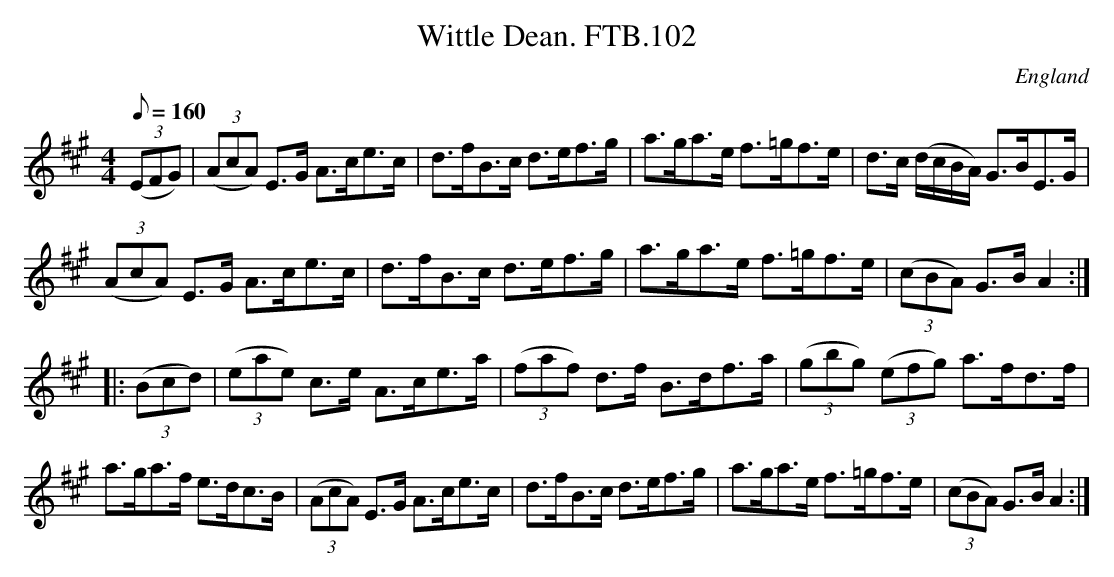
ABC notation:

X:1
T:Wittle Dean. FTB.102
M:4/4
Q:160
O:England
K:A major
((3EFG)|((3AcA) E>G A>ce>c|d>fB>c d>ef>g|a>ga>e f>=gf>e|d>c (d/c/B/A/) G>BE>G|
((3AcA) E>G A>ce>c|d>fB>c d>ef>g|a>ga>e f>=gf>e|((3cBA) G>BA2:|
|:((3Bcd)|((3eae) c>e A>ce>a|((3faf) d>f B>df>a|((3gbg) ((3efg) a>fd>f|
a>ga>f e>dc>B|((3AcA) E>G A>ce>c|d>fB>c d>ef>g|a>ga>e f>=gf>e|((3cBA) G>B A2:|
